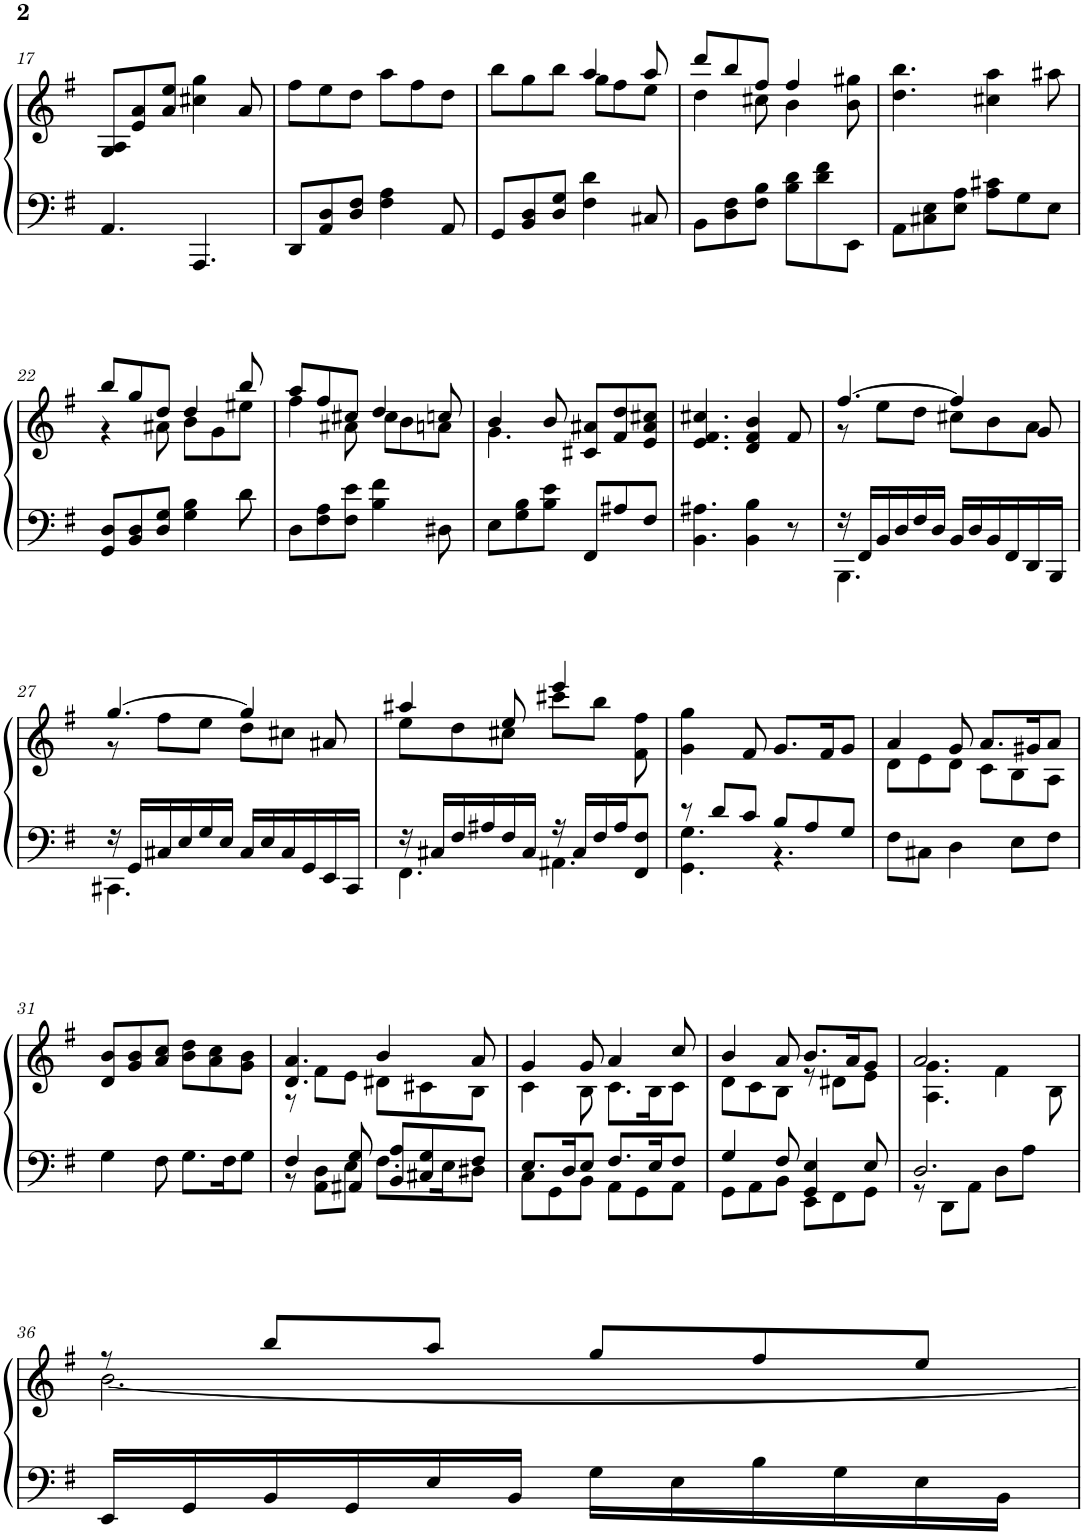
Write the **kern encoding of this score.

**kern	**kern
*part1	*part1
*staff2	*staff1
*I"Piano	*
*I'Pno.	*
!!LO:PB:g=z
*clefF4	*clefG2
*k[f#]	*k[f#]
*M6/8	*M6/8
=17	=17
4.AA/	8G/ 8A/L
.	8e/ 8a/
.	8a/ 8ee/J
4.AAA/	4cc#X\ 4gg\
.	8a/
=18	=18
8DD/L	8ff#\L
8AA/ 8D/	8ee\
8D/ 8F#/J	8dd\J
4F#\ 4A\	8aa\L
.	8ff#\
8AA/	8dd\J
=19	=19
*	*^
8GG/L	8bb\L	4.ryy
8BB/ 8D/	8gg\	.
8D/ 8G/J	8bb\J	.
4F#\ 4d\	4aa/	8gg\L
.	.	8ff#\
8C#X/	8aa/	8ee\J
=20	=20	=20
8BB\L	8ddd/L	4dd\
8D\ 8F#\	8bb/	.
8F#\ 8B\J	8ff#/J	8cc#X\
8B\ 8d\L	4ff#/	4b\
8d\ 8f#\	.	.
8EE\J	8b\ 8gg#X\	8ryy
*	*v	*v
=21	=21
8AA\L	4.dd\ 4.bb\
8C#X\ 8E\	.
8E\ 8A\J	.
8A\ 8c#X\L	4cc#X\ 4aa\
8G\	.
8E\J	8aa#X\
!!LO:LB:g=z
=22	=22
*	*^
8GG/ 8D/L	8bb/L	4r
8BB/ 8D/	8gg/	.
8D/ 8G/J	8dd/J	8a#X\
4G\ 4B\	4dd/	8b\L
.	.	8g\
8d\	8bb/	8ee#X\J
=23	=23	=23
8D\L	8aa/L	4ff#\
8F#\ 8A\	8ff#/	.
8F#\ 8e\J	8cc#X/J	8a#X\
4B\ 4f#\	4dd/	8cc#\L
.	.	8b\
8D#X\	8ccn/	8an\J
=24	=24	=24
8E\L	4b/	4.g\
8G\ 8B\	.	.
8B\ 8e\J	8b/	.
8FF#/L	8c#X/ 8a#X/L	4.ryy
8A#X/	8f#/ 8dd/	.
8F#/J	8e/ 8a#/ 8cc#X/J	.
*	*v	*v
=25	=25
4.BB\ 4.A#X\	4.e/ 4.f#/ 4.cc#X/
4BB\ 4B\	4d/ 4f#/ 4b/
8r	8f#/
=26	=26
*^	*^
16r	4.BBB\	[4.ff#/	8r
16FF#/LL	.	.	.
16BB/	.	.	8ee\L
16D/	.	.	.
16F#/	.	.	8dd\J
16D/JJ	.	.	.
16BB/LL	4.ryy	4ff#/]	8cc#X\L
16D/	.	.	.
16BB/	.	.	8b\
16FF#/	.	.	.
16DD/	.	8g/	8a\J
16BBB/JJ	.	.	.
!!LO:LB:g=z	!!
=27	=27	=27	=27
16r	4.CC#X\	[4.gg/	8r
16GG/LL	.	.	.
16C#X/	.	.	8ff#\L
16E/	.	.	.
16G/	.	.	8ee\J
16E/JJ	.	.	.
16C#/LL	4.ryy	4gg/]	8dd\L
16E/	.	.	.
16C#/	.	.	8cc#X\J
16GG/	.	.	.
16EE/	.	8a#X/	8ryy
16CC#/JJ	.	.	.
=28	=28	=28	=28
16r	4.FF#\	4aa#X/	8ee\L
16C#X/LL	.	.	.
16F#/	.	.	8dd\
16A#X/	.	.	.
16F#/	.	8ee/	8cc#X\J
16C#/JJ	.	.	.
16r	4.AA#X\	4eee/	8ccc#X\L
16C#/LL	.	.	.
16F#/	.	.	8bb\J
16A#/J	.	.	.
8FF#/ 8F#/J	.	8f#\ 8ff#\	8ryy
*	*	*v	*v
=29	=29	=29
8r	4.GG\ 4.G\	4g\ 4gg\
8d/L	.	.
8c/J	.	8f#/
8B/L	4.r	8.g/L
8A/	.	.
.	.	16f#/K
8G/J	.	8g/J
*v	*v	*
=30	=30
*	*^
8F#\L	4a/	8d\L
8C#X\J	.	8e\
4D\	8g/	8d\J
.	8.a/L	8c\L
8E\L	.	8B\
.	16g#X/K	.
8F#\J	8a/J	8A\J
*	*v	*v
!!LO:LB:g=z
=31	=31
4G\	8d/ 8b/L
.	8g/ 8b/
8F#\	8a/ 8cc/J
8.G\L	8b\ 8dd\L
.	8a\ 8cc\
16F#\K	.
8G\J	8g\ 8b\J
=32	=32
*^	*^
4F#/	8r	4.d/ 4.a/	8r
.	8AA\ 8D\L	.	8f#\L
8AA#X/ 8G/	8E\J	.	8e\J
8BB/ 8A/L	8.F#\L	4b/	8d#X\L
8C#X/ 8G/	.	.	8c#X\
.	16E\K	.	.
8F#/J	8D#X\J	8a/	8B\J
=33	=33	=33	=33
8.E/L	8C\L	4g/	4c\
.	8GG\	.	.
16D/K	.	.	.
8E/J	8BB\J	8g/	8B\
8.F#/L	8AA\L	4a/	8.c\L
.	8GG\	.	.
16E/K	.	.	16B\K
8F#/J	8AA\J	8cc/	8c\J
=34	=34	=34	=34
4G/	8GG\L	4b/	8d\L
.	8AA\	.	8c\
8F#/	8BB\J	8a/	8B\J
4GG/ 4E/	8EE\L	8.b/L	8r
.	8FF#\	.	8d#X\L
.	.	16a/K	.
8E/	8GG\J	8g/J	8e\J
=35	=35	=35	=35
2.D/	8r	2.a/	4.A\ 4.g\
.	8DD\L	.	.
.	8AA\J	.	.
.	8D\L	.	4f#\
.	8A\J	.	.
.	8ryy	.	8B\
*v	*v	*	*
!!LO:LB:g=z	!!
=36	=36	=36
16EE/LL	8r	[2.b\
16GG/	.	.
16BB/	8bb/L	.
16GG/	.	.
16E/	8aa/J	.
16BB/JJ	.	.
16G\LL	8gg/L	.
16E\	.	.
16B\	8ff#/	.
16G\	.	.
16E\	8ee/J	.
16BB\JJ	.	.
*	*v	*v
=	=
*-	*-
